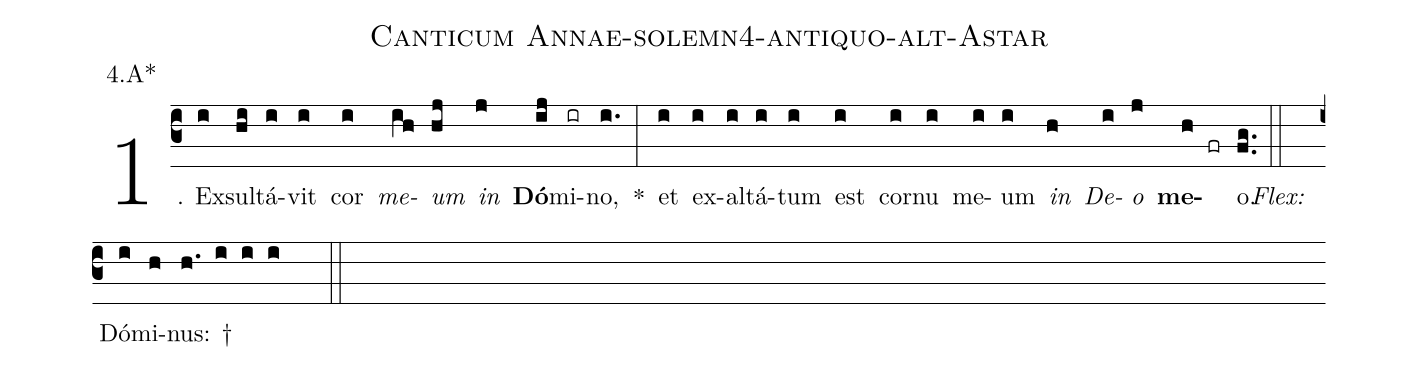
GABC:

name: Canticum Annae-solemn4-antiquo-alt-Astar;
annotation: 4.A*;
%%
(c3)1. Ex(i)sul(hi)tá(i)vit(i) cor(i) <i>me</i>(ih)<i>um</i>(hj) <i>in</i>(j) <b>Dó</b>(ij)mi(ir)no,(i.) *(:) et(i) ex(i)al(i)tá(i)tum(i) est(i) cor(i)nu(i) me(i)um(i) <i>in</i>(h) <i>De</i>(i)<i>o</i>(j) <b>me</b>(h fr)o.(fg..) (::)
<i>Flex:</i>()  Dó(i)mi(h)nus: †(h. i i i  ::)
